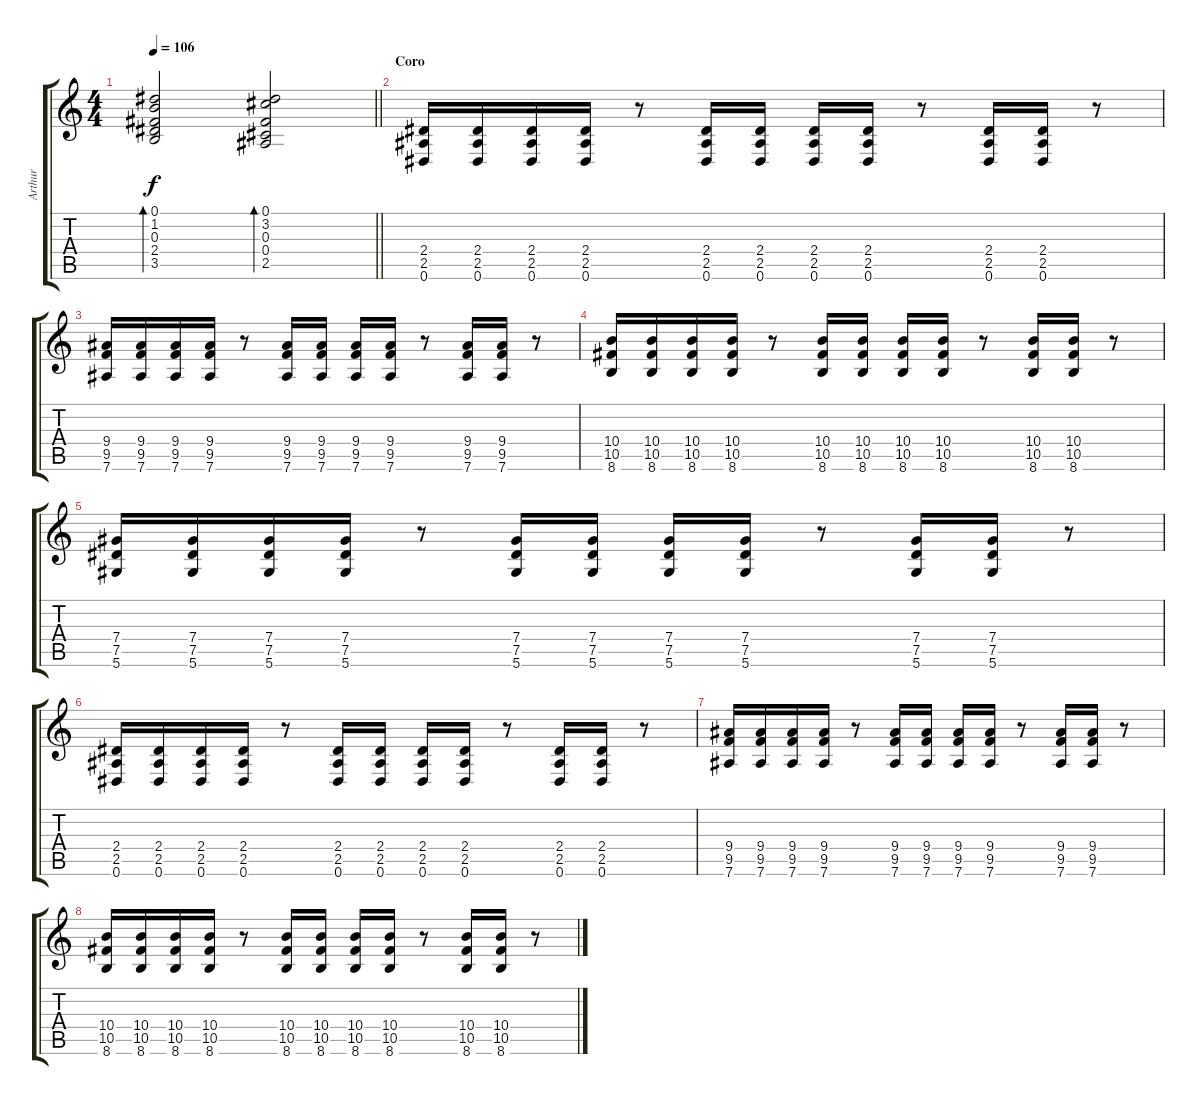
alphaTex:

\track ("Arthur" "Arthur") {instrument distortionguitar}
\staff {score tabs}
\tuning (Eb4 Bb3 Gb3 Db3 Ab2 Eb2) {hide}
\ts (4 4)
\tempo 106
\clef g2
\barLineRight lightlight
\ks c
(0.1 1.2 0.3 2.4 3.5).2{bd 120 dy f} (0.1 3.2 0.3 0.4 2.5).2{bd 120} |
\section ("" "Coro")
(2.4 2.5 0.6).16{instrument distortionguitar} (2.4 2.5 0.6).16 (2.4 2.5 0.6).16 (2.4 2.5 0.6).16 r.8 (2.4 2.5 0.6).16 (2.4 2.5 0.6).16 (2.4 2.5 0.6).16 (2.4 2.5 0.6).16 r.8 (2.4 2.5 0.6).16 (2.4 2.5 0.6).16 r.8 |
(9.4 9.5 7.6).16 (9.4 9.5 7.6).16 (9.4 9.5 7.6).16 (9.4 9.5 7.6).16 r.8 (9.4 9.5 7.6).16 (9.4 9.5 7.6).16 (9.4 9.5 7.6).16 (9.4 9.5 7.6).16 r.8 (9.4 9.5 7.6).16 (9.4 9.5 7.6).16 r.8 |
(10.4 10.5 8.6).16 (10.4 10.5 8.6).16 (10.4 10.5 8.6).16 (10.4 10.5 8.6).16 r.8 (10.4 10.5 8.6).16 (10.4 10.5 8.6).16 (10.4 10.5 8.6).16 (10.4 10.5 8.6).16 r.8 (10.4 10.5 8.6).16 (10.4 10.5 8.6).16 r.8 |
(7.4 7.5 5.6).16 (7.4 7.5 5.6).16 (7.4 7.5 5.6).16 (7.4 7.5 5.6).16 r.8 (7.4 7.5 5.6).16 (7.4 7.5 5.6).16 (7.4 7.5 5.6).16 (7.4 7.5 5.6).16 r.8 (7.4 7.5 5.6).16 (7.4 7.5 5.6).16 r.8 |
(2.4 2.5 0.6).16 (2.4 2.5 0.6).16 (2.4 2.5 0.6).16 (2.4 2.5 0.6).16 r.8 (2.4 2.5 0.6).16 (2.4 2.5 0.6).16 (2.4 2.5 0.6).16 (2.4 2.5 0.6).16 r.8 (2.4 2.5 0.6).16 (2.4 2.5 0.6).16 r.8 |
(9.4 9.5 7.6).16 (9.4 9.5 7.6).16 (9.4 9.5 7.6).16 (9.4 9.5 7.6).16 r.8 (9.4 9.5 7.6).16 (9.4 9.5 7.6).16 (9.4 9.5 7.6).16 (9.4 9.5 7.6).16 r.8 (9.4 9.5 7.6).16 (9.4 9.5 7.6).16 r.8 |
(10.4 10.5 8.6).16 (10.4 10.5 8.6).16 (10.4 10.5 8.6).16 (10.4 10.5 8.6).16 r.8 (10.4 10.5 8.6).16 (10.4 10.5 8.6).16 (10.4 10.5 8.6).16 (10.4 10.5 8.6).16 r.8 (10.4 10.5 8.6).16 (10.4 10.5 8.6).16 r.8
